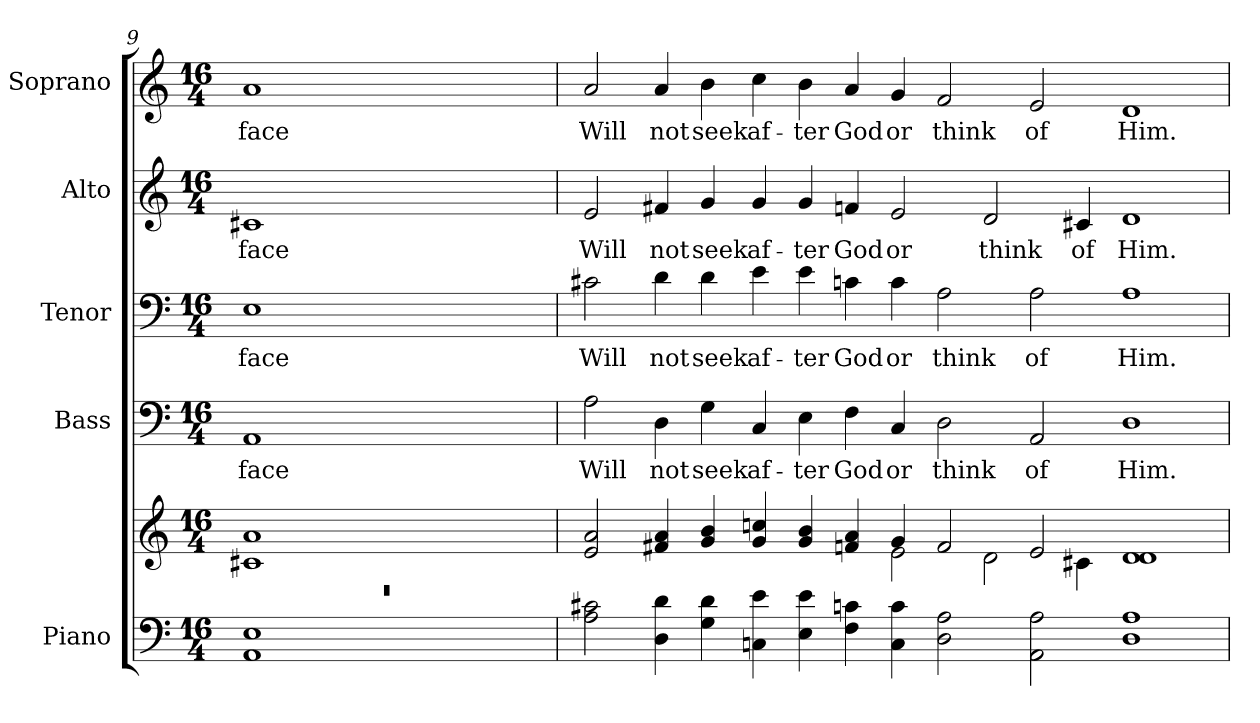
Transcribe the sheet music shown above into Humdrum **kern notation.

**kern	**kern	**kern	**text	**kern	**text	**kern	**text	**kern	**text
*part5	*part5	*part4	*part4	*part3	*part3	*part2	*part2	*part1	*part1
*staff6	*staff5	*staff4	*staff4	*staff3	*staff3	*staff2	*staff2	*staff1	*staff1
*I"Piano	*	*I"Bass	*	*I"Tenor	*	*I"Alto	*	*I"Soprano	*
*I'Pno.	*	*I'B.	*	*I'T.	*	*I'A.	*	*I'S.	*
!!LO:PB:g=z
*clefF4	*clefG2	*clefF4	*	*clefF4	*	*clefG2	*	*clefG2	*
*k[]	*k[]	*k[]	*	*k[]	*	*k[]	*	*k[]	*
*C:	*C:	*C:	*	*C:	*	*C:	*	*C:	*
*M16/4	*M16/4	*M16/4	*	*M16/4	*	*M16/4	*	*M16/4	*
=9	=9	=9	=9	=9	=9	=9	=9	=9	=9
*	*^	*	*	*	*	*	*	*	*
!	!	!	!	!LO:LY:b:color=#000000	!	!	!	!	!	!
!	!	!	!	!	!	!LO:LY:b:color=#000000	!	!	!	!
!	!	!	!	!	!	!	!	!LO:LY:b:color=#000000	!	!
!	!	!	!	!	!	!	!	!	!	!LO:LY:b:color=#000000
1AAi 1Ei	1c#Xi 1ai	00r	1AAi	face	1Ei	face	1c#Xi	face	1ai	face
0.ryy	0.ryy	.	0.ryy	.	0.ryy	.	0.ryy	.	0.ryy	.
=10	=10	=10	=10	=10	=10	=10	=10	=10	=10	=10
!	!	!	!	!LO:LY:b:color=#000000	!	!	!	!	!	!
!	!	!	!	!	!	!LO:LY:b:color=#000000	!	!	!	!
!	!	!	!	!	!	!	!	!LO:LY:b:color=#000000	!	!
!	!	!	!	!	!	!	!	!	!	!LO:LY:b:color=#000000
2Ai\ 2c#Xi	2ei/ 2ai	1ryy	2Ai\	Will	2c#Xi\	Will	2ei/	Will	2ai/	Will
!	!	!	!	!LO:LY:b:color=#000000	!	!	!	!	!	!
!	!	!	!	!	!	!LO:LY:b:color=#000000	!	!	!	!
!	!	!	!	!	!	!	!	!LO:LY:b:color=#000000	!	!
!	!	!	!	!	!	!	!	!	!	!LO:LY:b:color=#000000
4Di\ 4di	4f#Xi/ 4ai	.	4Di\	not	4di\	not	4f#Xi/	not	4ai/	not
!	!	!	!	!LO:LY:b:color=#000000	!	!	!	!	!	!
!	!	!	!	!	!	!LO:LY:b:color=#000000	!	!	!	!
!	!	!	!	!	!	!	!	!LO:LY:b:color=#000000	!	!
!	!	!	!	!	!	!	!	!	!	!LO:LY:b:color=#000000
4Gi\ 4di	4gi/ 4bi	.	4Gi\	seek	4di\	seek	4gi/	seek	4bi\	seek
!	!	!	!	!LO:LY:b:color=#000000	!	!	!	!	!	!
!	!	!	!	!	!	!LO:LY:b:color=#000000	!	!	!	!
!	!	!	!	!	!	!	!	!LO:LY:b:color=#000000	!	!
!	!	!	!	!	!	!	!	!	!	!LO:LY:b:color=#000000
4Cni\ 4ei	4gi/ 4ccni	2ryy	4Ci/	af-	4ei\	af-	4gi/	af-	4cci\	af-
!	!	!	!	!LO:LY:b:color=#000000	!	!	!	!	!	!
!	!	!	!	!	!	!LO:LY:b:color=#000000	!	!	!	!
!	!	!	!	!	!	!	!	!LO:LY:b:color=#000000	!	!
!	!	!	!	!	!	!	!	!	!	!LO:LY:b:color=#000000
4Ei\ 4ei	4gi/ 4bi	.	4Ei\	-ter	4ei\	-ter	4gi/	-ter	4bi\	-ter
!	!	!	!	!LO:LY:b:color=#000000	!	!	!	!	!	!
!	!	!	!	!	!	!LO:LY:b:color=#000000	!	!	!	!
!	!	!	!	!	!	!	!	!LO:LY:b:color=#000000	!	!
!	!	!	!	!	!	!	!	!	!	!LO:LY:b:color=#000000
4Fi\ 4cni	4fni/ 4ai	4ryy	4Fi\	God	4cni\	God	4fni/	God	4ai/	God
!	!	!	!	!LO:LY:b:color=#000000	!	!	!	!	!	!
!	!	!	!	!	!	!LO:LY:b:color=#000000	!	!	!	!
!	!	!	!	!	!	!	!	!LO:LY:b:color=#000000	!	!
!	!	!	!	!	!	!	!	!	!	!LO:LY:b:color=#000000
4Ci\ 4ci	4gi/	2ei\	4Ci/	or	4ci\	or	2ei/	or	4gi/	or
!	!	!	!	!LO:LY:b:color=#000000	!	!	!	!	!	!
!	!	!	!	!	!	!LO:LY:b:color=#000000	!	!	!	!
!	!	!	!	!	!	!	!	!	!	!LO:LY:b:color=#000000
2Di\ 2Ai	2fi/	.	2Di\	think	2Ai\	think	.	.	2fi/	think
!	!	!	!	!	!	!	!	!LO:LY:b:color=#000000	!	!
.	.	2di\	.	.	.	.	2di/	think	.	.
!	!	!	!	!LO:LY:b:color=#000000	!	!	!	!	!	!
!	!	!	!	!	!	!LO:LY:b:color=#000000	!	!	!	!
!	!	!	!	!	!	!	!	!	!	!LO:LY:b:color=#000000
2AAi\ 2Ai	2ei/	.	2AAi/	of	2Ai\	of	.	.	2ei/	of
!	!	!	!	!	!	!	!	!LO:LY:b:color=#000000	!	!
.	.	4c#Xi\	.	.	.	.	4c#Xi/	of	.	.
!	!	!	!	!LO:LY:b:color=#000000	!	!	!	!	!	!
!	!	!	!	!	!	!LO:LY:b:color=#000000	!	!	!	!
!	!	!	!	!	!	!	!	!LO:LY:b:color=#000000	!	!
!	!	!	!	!	!	!	!	!	!	!LO:LY:b:color=#000000
1Di 1Ai	1di 1di	1ryy	1Di	Him.	1Ai	Him.	1di	Him.	1di	Him.
*	*v	*v	*	*	*	*	*	*	*	*
=	=	=	=	=	=	=	=	=	=
*-	*-	*-	*-	*-	*-	*-	*-	*-	*-
